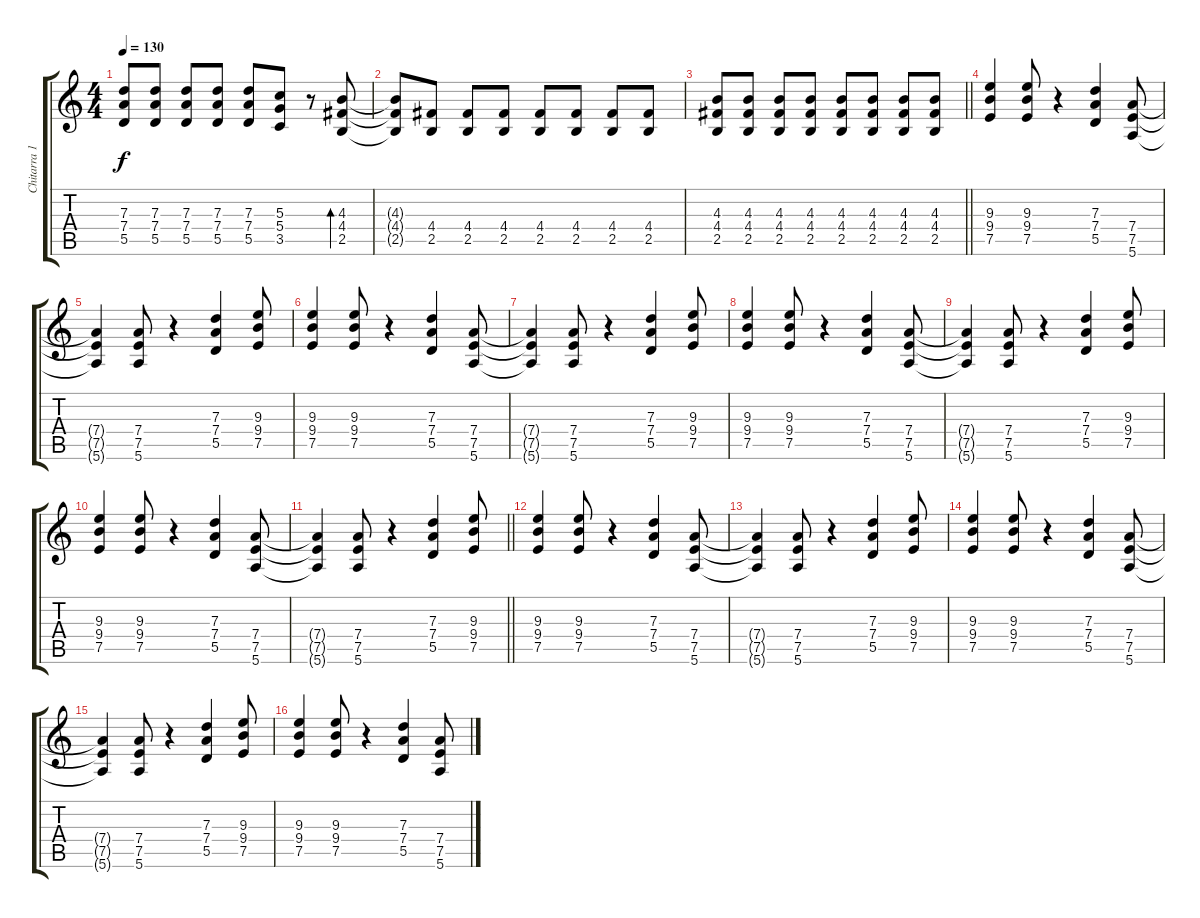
\track ("Chitarra 1" "Chitarra 1") {instrument overdrivenguitar}
\staff {score tabs}
\tuning (E4 B3 G3 D3 A2 E2) {hide}
\ts (4 4)
\tempo 130
\clef g2
\ks c
(7.3 7.4 5.5).8{dy f} (7.3 7.4 5.5).8 (7.3 7.4 5.5).8 (7.3 7.4 5.5).8 (7.3 7.4 5.5).8 (5.3 5.4 3.5).8 r.8 (4.3 4.4 2.5).8{bd 240} |
(4.3{t} 4.4{t} 2.5{t}).8 (4.4 2.5).8 (4.4 2.5).8 (4.4 2.5).8 (4.4 2.5).8 (4.4 2.5).8 (4.4 2.5).8 (4.4 2.5).8 |
\barLineRight lightlight
(4.3 4.4 2.5).8 (4.3 4.4 2.5).8 (4.3 4.4 2.5).8 (4.3 4.4 2.5).8 (4.3 4.4 2.5).8 (4.3 4.4 2.5).8 (4.3 4.4 2.5).8 (4.3 4.4 2.5).8 |
(9.3 9.4 7.5).4 (9.3 9.4 7.5).8 r.4 (7.3 7.4 5.5).4 (7.4 7.5 5.6).8 |
(7.4{t} 7.5{t} 5.6{t}).4 (7.4 7.5 5.6).8 r.4 (7.3 7.4 5.5).4 (9.3 9.4 7.5).8 |
(9.3 9.4 7.5).4 (9.3 9.4 7.5).8 r.4 (7.3 7.4 5.5).4 (7.4 7.5 5.6).8 |
(7.4{t} 7.5{t} 5.6{t}).4 (7.4 7.5 5.6).8 r.4 (7.3 7.4 5.5).4 (9.3 9.4 7.5).8 |
(9.3 9.4 7.5).4 (9.3 9.4 7.5).8 r.4 (7.3 7.4 5.5).4 (7.4 7.5 5.6).8 |
(7.4{t} 7.5{t} 5.6{t}).4 (7.4 7.5 5.6).8 r.4 (7.3 7.4 5.5).4 (9.3 9.4 7.5).8 |
(9.3 9.4 7.5).4 (9.3 9.4 7.5).8 r.4 (7.3 7.4 5.5).4 (7.4 7.5 5.6).8 |
\barLineRight lightlight
(7.4{t} 7.5{t} 5.6{t}).4 (7.4 7.5 5.6).8 r.4 (7.3 7.4 5.5).4 (9.3 9.4 7.5).8 |
(9.3 9.4 7.5).4 (9.3 9.4 7.5).8 r.4 (7.3 7.4 5.5).4 (7.4 7.5 5.6).8 |
(7.4{t} 7.5{t} 5.6{t}).4 (7.4 7.5 5.6).8 r.4 (7.3 7.4 5.5).4 (9.3 9.4 7.5).8 |
(9.3 9.4 7.5).4 (9.3 9.4 7.5).8 r.4 (7.3 7.4 5.5).4 (7.4 7.5 5.6).8 |
(7.4{t} 7.5{t} 5.6{t}).4 (7.4 7.5 5.6).8 r.4 (7.3 7.4 5.5).4 (9.3 9.4 7.5).8 |
(9.3 9.4 7.5).4 (9.3 9.4 7.5).8 r.4 (7.3 7.4 5.5).4 (7.4 7.5 5.6).8
